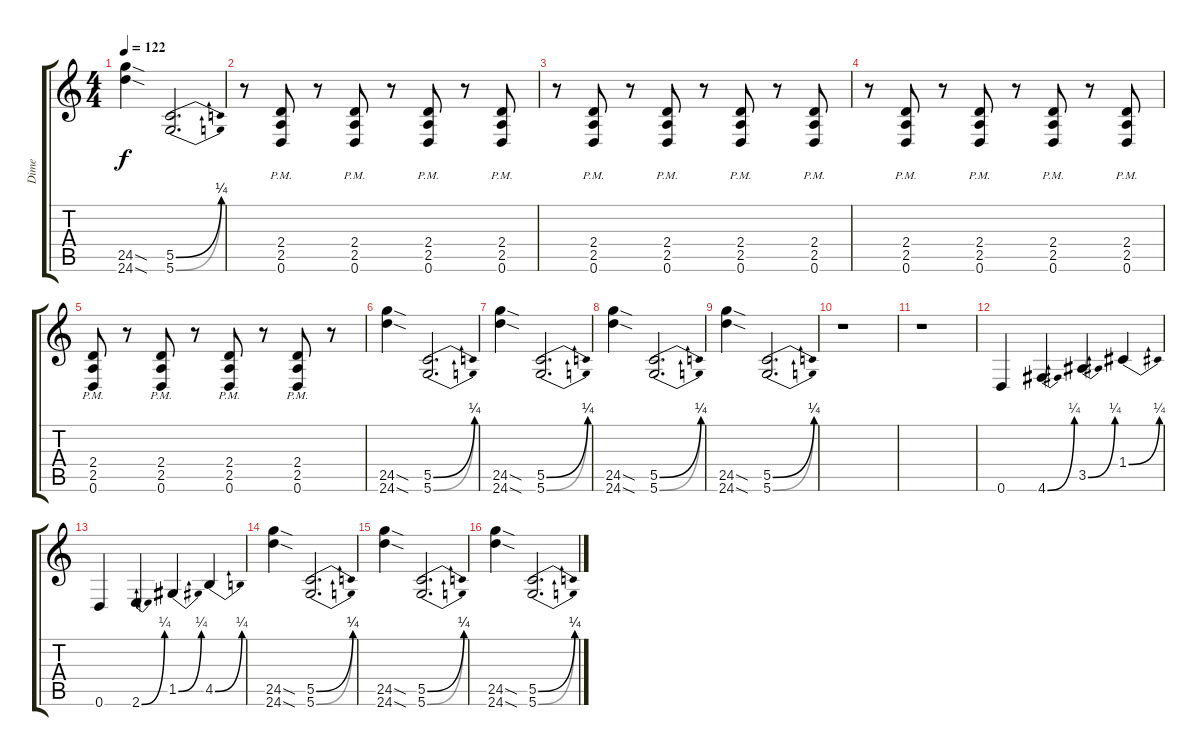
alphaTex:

\track ("Dime" "Dime") {instrument distortionguitar}
\staff {score tabs}
\tuning (D4 A3 F3 C3 G2 D2) {hide}
\ts (4 4)
\tempo 122
\clef g2
\ks c
(24.5{sod} 24.6{sod}).4{dy f} (5.5{be (bend 0 0 60 1)} 5.6{be (bend 0 0 60 1)}).2{d} |
r.8 (2.4{pm} 2.5{pm} 0.6{pm}).8 r.8 (2.4{pm} 2.5{pm} 0.6{pm}).8 r.8 (2.4{pm} 2.5{pm} 0.6{pm}).8 r.8 (2.4{pm} 2.5{pm} 0.6{pm}).8 |
r.8 (2.4{pm} 2.5{pm} 0.6{pm}).8 r.8 (2.4{pm} 2.5{pm} 0.6{pm}).8 r.8 (2.4{pm} 2.5{pm} 0.6{pm}).8 r.8 (2.4{pm} 2.5{pm} 0.6{pm}).8 |
r.8 (2.4{pm} 2.5{pm} 0.6{pm}).8 r.8 (2.4{pm} 2.5{pm} 0.6{pm}).8 r.8 (2.4{pm} 2.5{pm} 0.6{pm}).8 r.8 (2.4{pm} 2.5{pm} 0.6{pm}).8 |
(2.4{pm} 2.5{pm} 0.6{pm}).8 r.8 (2.4{pm} 2.5{pm} 0.6{pm}).8 r.8 (2.4{pm} 2.5{pm} 0.6{pm}).8 r.8 (2.4{pm} 2.5{pm} 0.6{pm}).8 r.8 |
(24.5{sod} 24.6{sod}).4 (5.5{be (bend 0 0 60 1)} 5.6{be (bend 0 0 60 1)}).2{d} |
(24.5{sod} 24.6{sod}).4 (5.5{be (bend 0 0 60 1)} 5.6{be (bend 0 0 60 1)}).2{d} |
(24.5{sod} 24.6{sod}).4 (5.5{be (bend 0 0 60 1)} 5.6{be (bend 0 0 60 1)}).2{d} |
(24.5{sod} 24.6{sod}).4 (5.5{be (bend 0 0 60 1)} 5.6{be (bend 0 0 60 1)}).2{d} |
r.1 |
r.1 |
0.6.4 4.6{be (bend 0 0 60 1)}.4 3.5{be (bend 0 0 60 1)}.4 1.4{be (bend 0 0 60 1)}.4 |
0.6.4 2.6{be (bend 0 0 60 1)}.4 1.5{be (bend 0 0 60 1)}.4 4.5{be (bend 0 0 60 1)}.4 |
(24.5{sod} 24.6{sod}).4 (5.5{be (bend 0 0 60 1)} 5.6{be (bend 0 0 60 1)}).2{d} |
(24.5{sod} 24.6{sod}).4 (5.5{be (bend 0 0 60 1)} 5.6{be (bend 0 0 60 1)}).2{d} |
(24.5{sod} 24.6{sod}).4 (5.5{be (bend 0 0 60 1)} 5.6{be (bend 0 0 60 1)}).2{d}
